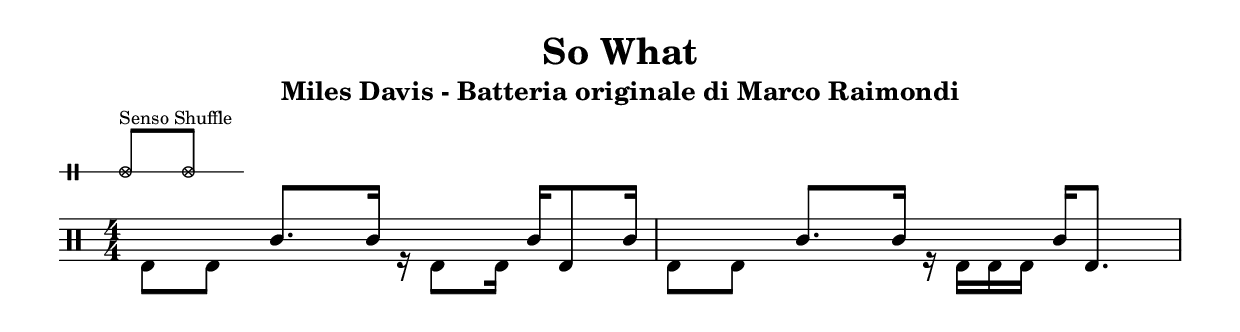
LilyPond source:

\version "2.18.2"
\include "../layout/layout.ly"

\header {
  title = "So What"
  subtitle = "Miles Davis - Batteria originale di Marco Raimondi"
}

% Accompagnamento
accmusic = \drummode {hh8^"Senso Shuffle" hh}
\markup \accbox #'(1 . 4) #accmusic

\score {
  \new DrumStaff <<
    \drummode {
      \time 4/4
      <<
        \new DrumVoice {
          \voiceDOWN
          bd8 bd
          s4
          r16 bd8 bd16
          s4

          bd8 bd
          s4
          r16 bd bd bd
          s4
        }
        \new DrumVoice {
          \voiceUP
          s4
          sn8. sn16
          s4
          sn16 bd8 sn16

          s4
          sn8. sn16
          s4
          sn16 bd8.
        }
      >>
      %\break
    }
  >>
}
